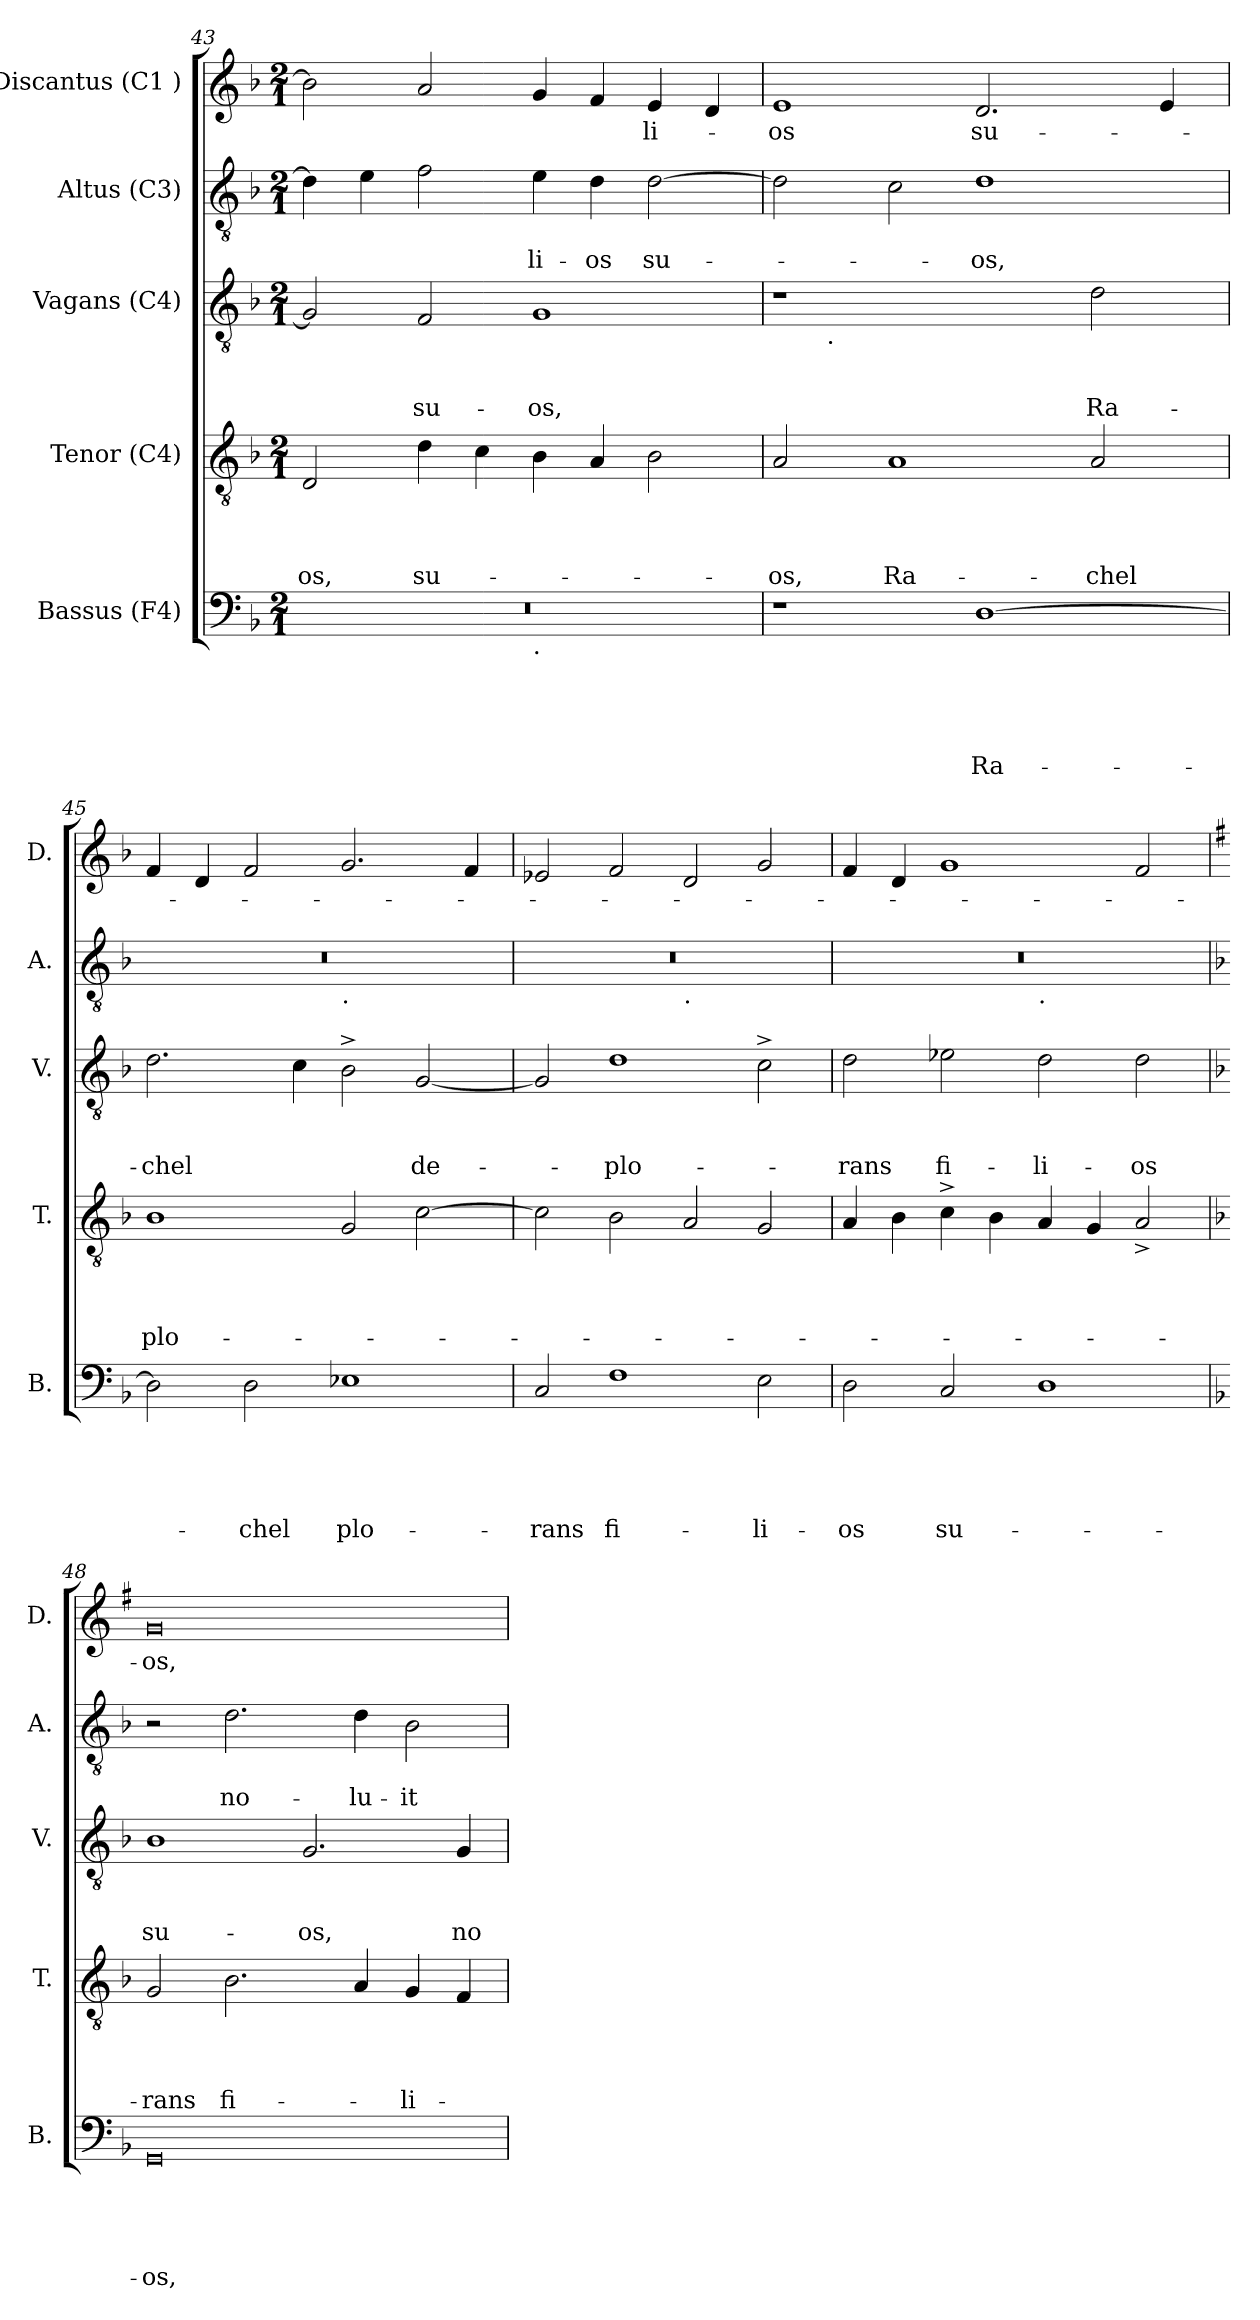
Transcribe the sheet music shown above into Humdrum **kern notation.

**kern	**text	**text	**text	**text	**text	**kern	**text	**text	**text	**text	**kern	**text	**text	**text	**kern	**text	**text	**kern	**text
*part5	*part5	*part5	*part5	*part5	*part5	*part4	*part4	*part4	*part4	*part4	*part3	*part3	*part3	*part3	*part2	*part2	*part2	*part1	*part1
*staff5	*staff5	*staff5	*staff5	*staff5	*staff5	*staff4	*staff4	*staff4	*staff4	*staff4	*staff3	*staff3	*staff3	*staff3	*staff2	*staff2	*staff2	*staff1	*staff1
*I"Bassus (F4)	*	*	*	*	*	*I"Tenor (C4)	*	*	*	*	*I"Vagans (C4)	*	*	*	*I"Altus (C3)	*	*	*I"Discantus (C1 )	*
*I'B.	*	*	*	*	*	*I'T.	*	*	*	*	*I'V.	*	*	*	*I'A.	*	*	*I'D.	*
*clefF4	*	*	*	*	*	*clefGv2	*	*	*	*	*clefGv2	*	*	*	*clefGv2	*	*	*clefG2	*
*k[b-]	*	*	*	*	*	*k[b-]	*	*	*	*	*k[b-]	*	*	*	*k[b-]	*	*	*k[b-]	*
*F:	*	*	*	*	*	*F:	*	*	*	*	*F:	*	*	*	*F:	*	*	*F:	*
*M2/1	*	*	*	*	*	*M2/1	*	*	*	*	*M2/1	*	*	*	*M2/1	*	*	*M2/1	*
=43	=43	=43	=43	=43	=43	=43	=43	=43	=43	=43	=43	=43	=43	=43	=43	=43	=43	=43	=43
!	!	!	!	!	!	!	!	!	!	!LO:LY:b	!	!	!	!	!	!	!	!	!
*^	*	*	*	*	*	*	*	*	*	*	*	*	*	*	*	*	*	*	*
0r	1ryy	.	.	.	.	.	2D/	.	.	.	-os,	2G/]	.	.	.	4d\]	.	.	2b-\]	.
.	.	.	.	.	.	.	.	.	.	.	.	.	.	.	.	4e\	.	.	.	.
!	!	!	!	!	!	!	!	!	!	!	!LO:LY:b	!	!	!	!LO:LY:b	!	!	!	!	!
.	.	.	.	.	.	.	4d\	.	.	.	su-	2F/	.	.	su-	2f\	.	.	2a/	.
.	.	.	.	.	.	.	4c\	.	.	.	.	.	.	.	.	.	.	.	.	.
!	!LO:TX:b:t=.	!	!	!	!	!	!	!	!	!	!	!	!	!	!	!	!	!	!	!
!	!	!	!	!	!	!	!	!	!	!	!	!	!	!	!LO:LY:b	!	!	!LO:LY:b	!	!
.	1ryy	.	.	.	.	.	4B-\	.	.	.	.	1G	.	.	-os,	4e\	.	-li-	4g/	.
!	!	!	!	!	!	!	!	!	!	!	!	!	!	!	!	!	!	!LO:LY:b	!	!
.	.	.	.	.	.	.	4A/	.	.	.	.	.	.	.	.	4d\	.	-os	4f/	.
!	!	!	!	!	!	!	!	!	!	!	!	!	!	!	!	!	!	!LO:LY:b	!	!LO:LY:b
.	.	.	.	.	.	.	2B-\	.	.	.	.	.	.	.	.	[>2d\	.	su-	4e/	-li-
.	.	.	.	.	.	.	.	.	.	.	.	.	.	.	.	.	.	.	4d/	.
=44	=44	=44	=44	=44	=44	=44	=44	=44	=44	=44	=44	=44	=44	=44	=44	=44	=44	=44	=44	=44
!	!	!	!	!	!	!	!	!	!	!	!LO:LY:b	!	!	!	!	!	!	!	!	!LO:LY:b
*v	*v	*	*	*	*	*	*	*	*	*	*	*^	*	*	*	*	*	*	*	*
1r	.	.	.	.	.	2A/	.	.	.	-os,	1r	8..ryy	.	.	.	2d\]	.	.	1e	-os
!	!	!	!	!	!	!	!	!	!	!	!	!LO:TX:b:t=.	!	!	!	!	!	!	!	!
.	.	.	.	.	.	.	.	.	.	.	.	1ryy	.	.	.	.	.	.	.	.
!	!	!	!	!	!	!	!	!	!	!LO:LY:b	!	!	!	!	!	!	!	!	!	!
.	.	.	.	.	.	1A	.	.	.	Ra-	.	.	.	.	.	2c\	.	.	.	.
!	!	!	!	!	!LO:LY:b	!	!	!	!	!	!	!	!	!	!	!	!	!LO:LY:b	!	!LO:LY:b
[<1D	.	.	.	.	Ra-	.	.	.	.	.	2ryy	.	.	.	.	1d	.	-os,	2.d/	su-
.	.	.	.	.	.	.	.	.	.	.	.	2ryy	.	.	.	.	.	.	.	.
!	!	!	!	!	!	!	!	!	!	!LO:LY:b	!	!	!	!	!LO:LY:b	!	!	!	!	!
.	.	.	.	.	.	2A/	.	.	.	-chel	2d\	.	.	.	Ra-	.	.	.	.	.
.	.	.	.	.	.	.	.	.	.	.	.	4ryy	.	.	.	.	.	.	.	.
.	.	.	.	.	.	.	.	.	.	.	.	.	.	.	.	.	.	.	4e/	.
.	.	.	.	.	.	.	.	.	.	.	.	32ryy	.	.	.	.	.	.	.	.
!!LO:LB:g=z
=45	=45	=45	=45	=45	=45	=45	=45	=45	=45	=45	=45	=45	=45	=45	=45	=45	=45	=45	=45	=45
!	!	!	!	!	!	!	!	!	!	!LO:LY:b	!	!	!	!	!LO:LY:b	!	!	!	!	!
*	*	*	*	*	*	*	*	*	*	*	*v	*v	*	*	*	*^	*	*	*	*
2D\]	.	.	.	.	.	1B-	.	.	.	plo-	2.d\	.	.	-chel	0r	1ryy	.	.	4f/	.
.	.	.	.	.	.	.	.	.	.	.	.	.	.	.	.	.	.	.	4d/	.
!	!	!	!	!	!LO:LY:b	!	!	!	!	!	!	!	!	!	!	!	!	!	!	!
2D\	.	.	.	.	-chel	.	.	.	.	.	.	.	.	.	.	.	.	.	2f/	.
.	.	.	.	.	.	.	.	.	.	.	4c\	.	.	.	.	.	.	.	.	.
!	!	!	!	!	!	!	!	!	!	!	!	!	!	!	!	!LO:TX:b:t=.	!	!	!	!
!	!	!	!	!	!LO:LY:b	!	!	!	!	!	!	!	!	!	!	!	!	!	!	!
1E-X	.	.	.	.	plo-	2G/	.	.	.	.	2B-^>\	.	.	.	.	1ryy	.	.	2.g/	.
!	!	!	!	!	!	!	!	!	!	!	!	!	!	!LO:LY:b	!	!	!	!	!	!
.	.	.	.	.	.	[>2c\	.	.	.	.	[<2G/	.	.	de-	.	.	.	.	.	.
.	.	.	.	.	.	.	.	.	.	.	.	.	.	.	.	.	.	.	4f/	.
=46	=46	=46	=46	=46	=46	=46	=46	=46	=46	=46	=46	=46	=46	=46	=46	=46	=46	=46	=46	=46
!	!	!	!	!	!LO:LY:b	!	!	!	!	!	!	!	!	!	!	!	!	!	!	!
2C/	.	.	.	.	-rans	2c\]	.	.	.	.	2G/]	.	.	.	0r	1ryy	.	.	2e-/	.
!	!	!	!	!	!LO:LY:b	!	!	!	!	!	!	!	!	!LO:LY:b	!	!	!	!	!	!
1F	.	.	.	.	fi-	2B-\	.	.	.	.	1d	.	.	-plo-	.	.	.	.	2f/	.
!	!	!	!	!	!	!	!	!	!	!	!	!	!	!	!	!LO:TX:b:t=.	!	!	!	!
.	.	.	.	.	.	2A/	.	.	.	.	.	.	.	.	.	1ryy	.	.	2d/	.
!	!	!	!	!	!LO:LY:b	!	!	!	!	!	!	!	!	!	!	!	!	!	!	!
2E\	.	.	.	.	-li-	2G/	.	.	.	.	2c^>\	.	.	.	.	.	.	.	2g/	.
=47	=47	=47	=47	=47	=47	=47	=47	=47	=47	=47	=47	=47	=47	=47	=47	=47	=47	=47	=47	=47
!	!	!	!	!	!LO:LY:b	!	!	!	!	!	!	!	!	!LO:LY:b	!	!	!	!	!	!
2D\	.	.	.	.	-os	4A/	.	.	.	.	2d\	.	.	-rans	0r	1ryy	.	.	4f/	.
.	.	.	.	.	.	4B-\	.	.	.	.	.	.	.	.	.	.	.	.	4d/	.
!	!	!	!	!	!LO:LY:b	!	!	!	!	!	!	!	!	!LO:LY:b	!	!	!	!	!	!
2C/	.	.	.	.	su-	4c^>\	.	.	.	.	2e-\	.	.	fi-	.	.	.	.	1g	.
.	.	.	.	.	.	4B-\	.	.	.	.	.	.	.	.	.	.	.	.	.	.
!	!	!	!	!	!	!	!	!	!	!	!	!	!	!	!	!LO:TX:b:t=.	!	!	!	!
!	!	!	!	!	!	!	!	!	!	!	!	!	!	!LO:LY:b	!	!	!	!	!	!
1D	.	.	.	.	.	4A/	.	.	.	.	2d\	.	.	-li-	.	1ryy	.	.	.	.
.	.	.	.	.	.	4G/	.	.	.	.	.	.	.	.	.	.	.	.	.	.
!	!	!	!	!	!	!	!	!	!	!	!	!	!	!LO:LY:b	!	!	!	!	!	!
.	.	.	.	.	.	2A^</	.	.	.	.	2d\	.	.	-os	.	.	.	.	2f/	.
*	*	*	*	*	*	*	*	*	*	*	*	*	*	*	*v	*v	*	*	*	*
=48	=48	=48	=48	=48	=48	=48	=48	=48	=48	=48	=48	=48	=48	=48	=48	=48	=48	=48	=48
*	*	*	*	*	*	*	*	*	*	*	*	*	*	*	*	*	*	*k[f#]	*
*	*	*	*	*	*	*	*	*	*	*	*	*	*	*	*	*	*	*G:	*
*	*	*	*	*	*	*	*	*	*	*	*	*	*	*	*^	*	*	*	*
!	!	!	!	!	!LO:LY:b	!	!	!	!	!LO:LY:b	!	!	!	!LO:LY:b	!	!	!	!	!	!LO:LY:b
*	*	*	*	*	*	*	*	*	*	*	*	*	*	*	*v	*v	*	*	*	*
0GG	.	.	.	.	-os,	2G/	.	.	.	-rans	1B-	.	.	su-	2r	.	.	0g	-os,
!	!	!	!	!	!	!	!	!	!	!LO:LY:b	!	!	!	!	!	!	!LO:LY:b	!	!
.	.	.	.	.	.	2.B-\	.	.	.	fi-	.	.	.	.	2.d\	.	no-	.	.
!	!	!	!	!	!	!	!	!	!	!	!	!	!	!LO:LY:b	!	!	!	!	!
.	.	.	.	.	.	.	.	.	.	.	2.G/	.	.	-os,	.	.	.	.	.
!	!	!	!	!	!	!	!	!	!	!	!	!	!	!	!	!	!LO:LY:b	!	!
.	.	.	.	.	.	4A/	.	.	.	.	.	.	.	.	4d\	.	-lu-	.	.
!	!	!	!	!	!	!	!	!	!	!LO:LY:b	!	!	!	!	!	!	!LO:LY:b	!	!
.	.	.	.	.	.	4G/	.	.	.	-li-	.	.	.	.	2B-\	.	-it	.	.
!	!	!	!	!	!	!	!	!	!	!	!	!	!	!LO:LY:b	!	!	!	!	!
.	.	.	.	.	.	4F/	.	.	.	.	4G/	.	.	no-	.	.	.	.	.
=	=	=	=	=	=	=	=	=	=	=	=	=	=	=	=	=	=	=	=
*-	*-	*-	*-	*-	*-	*-	*-	*-	*-	*-	*-	*-	*-	*-	*-	*-	*-	*-	*-
